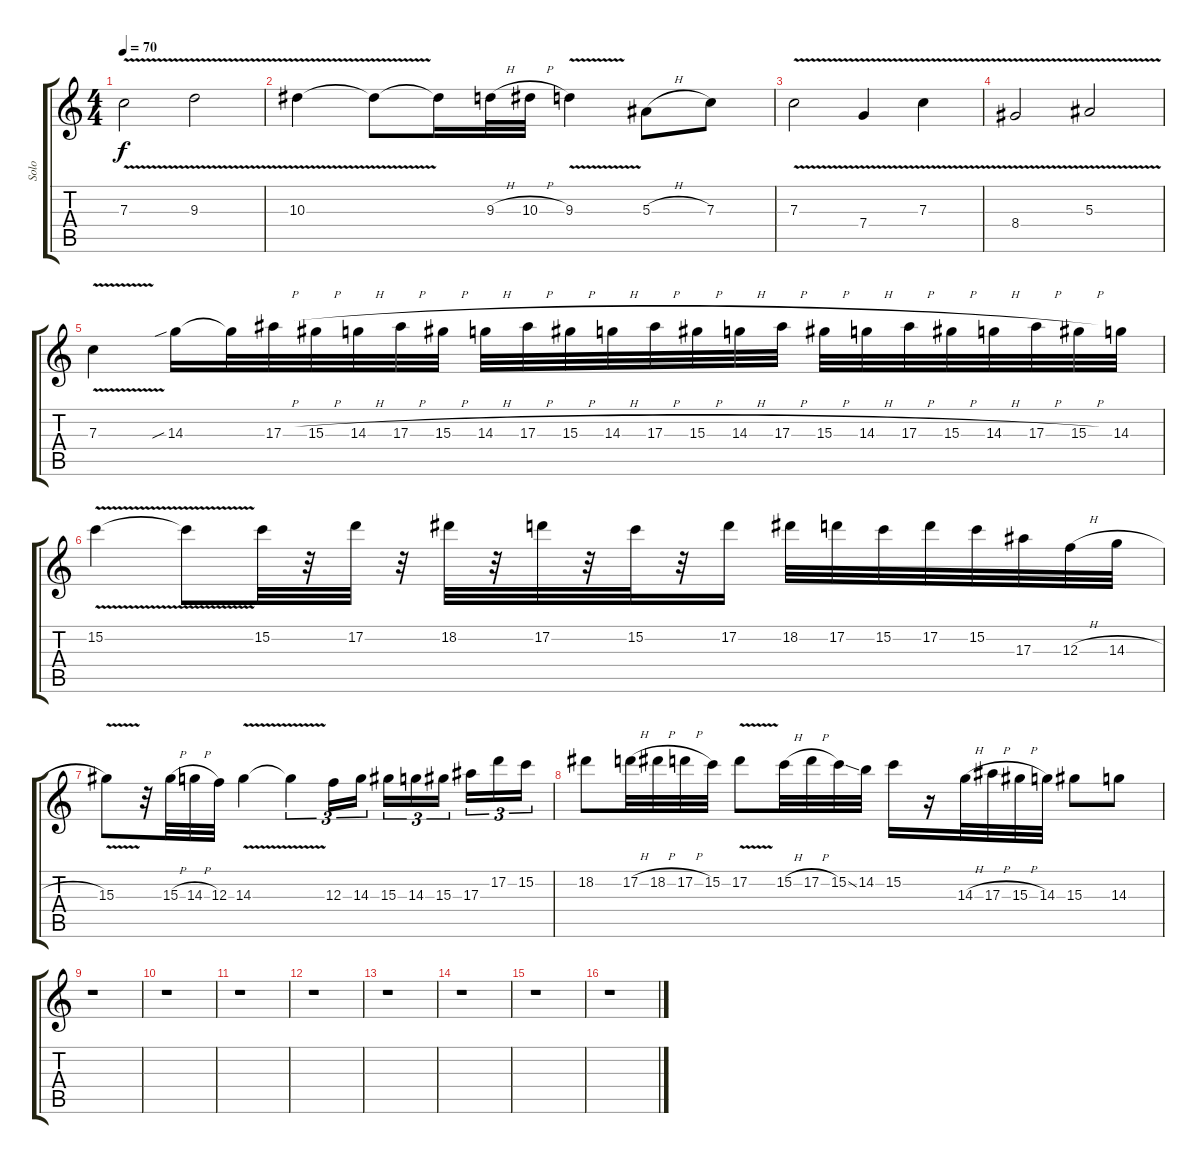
\track ("Solo" "Solo") {instrument distortionguitar}
\staff {score tabs}
\tuning (D4 A3 F3 C3 G2 D2) {hide}
\ts (4 4)
\tempo 70
\clef g2
\ks c
7.3{v}.2{dy f} 9.3{v}.2 |
10.3{v}.4 10.3{t}.8 10.3{t}.16 9.3{h}.32 10.3{h}.32 9.3{v}.4 5.3{h}.8 7.3.8 |
7.3{v}.2 7.4{v}.4 7.3{v}.4 |
8.4{v}.2 5.3{v}.2 |
7.3{v}.4 14.3{sib}.16 14.3{t}.32 17.3{h}.32 15.3{h}.32 14.3{h}.32 17.3{h}.32 15.3{h}.32 14.3{h}.32 17.3{h}.32 15.3{h}.32 14.3{h}.32 17.3{h}.32 15.3{h}.32 14.3{h}.32 17.3{h}.32 15.3{h}.32 14.3{h}.32 17.3{h}.32 15.3{h}.32 14.3{h}.32 17.3{h}.32 15.3{h}.32 14.3.32 |
15.2{v}.4 15.2{t}.8 15.2.32 r.32 17.2.32 r.32 18.2.32 r.32 17.2.32 r.32 15.2.32 r.32 17.2.16 18.2.32 17.2.32 15.2.32 17.2.32 15.2.32 17.3.32 12.3{h}.32 14.3{h}.32 |
15.3{v}.8 r.32 15.3{h}.32 14.3{h}.32 12.3.32 14.3{v}.4 14.3{t}.4{tu (3 2)} 12.3.16{tu (3 2)} 14.3.16{tu (3 2)} 15.3.16{tu (3 2)} 14.3.16{tu (3 2)} 15.3.16{tu (3 2)} 17.3.16{tu (3 2)} 17.2.16{tu (3 2)} 15.2.16{tu (3 2)} |
18.2.8 17.2{h}.32 18.2{h}.32 17.2{h}.32 15.2.32 17.2{v}.8 15.2{h}.32 17.2{h}.32 15.2{ss}.32 14.2.32 15.2.16 r.16 14.3{h}.32 17.3{h}.32 15.3{h}.32 14.3.32 15.3.8 14.3.8 |
r.1 |
r.1 |
r.1 |
r.1 |
r.1 |
r.1 |
r.1 |
r.1
